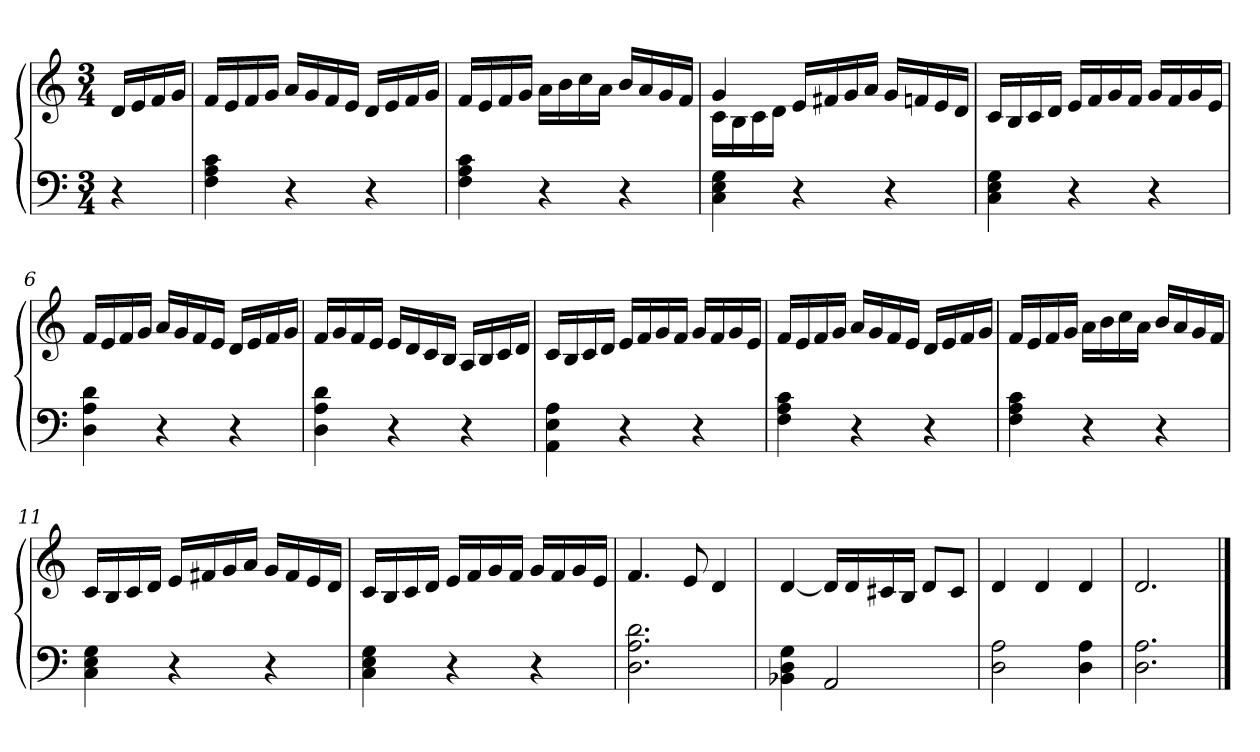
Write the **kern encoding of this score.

**kern	**kern
*part1	*part1
*staff2	*staff1
*clefF4	*clefG2
*k[]	*k[]
*M3/4	*M3/4
=1	=1
4r	16d/LL
.	16e/
.	16f/
.	16g/JJ
=2	=2
4F\ 4A\ 4c\	16f/LL
.	16e/
.	16f/
.	16g/JJ
4r	16a/LL
.	16g/
.	16f/
.	16e/JJ
4r	16d/LL
.	16e/
.	16f/
.	16g/JJ
=3	=3
4F\ 4A\ 4c\	16f/LL
.	16e/
.	16f/
.	16g/JJ
4r	16a\LL
.	16b\
.	16cc\
.	16a\JJ
4r	16b/LL
.	16a/
.	16g/
.	16f/JJ
=4	=4
*	*^
4C\ 4E\ 4G\	4g/	16c\LL
.	.	16B\
.	.	16c\
.	.	16d\JJ
4r	16e/LL	2ryy
.	16f#X/	.
.	16g/	.
.	16a/JJ	.
4r	16g/LL	.
.	16fn/	.
.	16e/	.
.	16d/JJ	.
*	*v	*v
!!LO:LB:g=z
=5	=5
4C\ 4E\ 4G\	16c/LL
.	16B/
.	16c/
.	16d/JJ
4r	16e/LL
.	16f/
.	16g/
.	16f/JJ
4r	16g/LL
.	16f/
.	16g/
.	16e/JJ
=6	=6
4D\ 4A\ 4d\	16f/LL
.	16e/
.	16f/
.	16g/JJ
4r	16a/LL
.	16g/
.	16f/
.	16e/JJ
4r	16d/LL
.	16e/
.	16f/
.	16g/JJ
=7	=7
4D\ 4A\ 4d\	16f/LL
.	16g/
.	16f/
.	16e/JJ
4r	16e/LL
.	16d/
.	16c/
.	16B/JJ
4r	16A/LL
.	16B/
.	16c/
.	16d/JJ
!!LO:LB:g=z
=8	=8
4AA\ 4E\ 4A\	16c/LL
.	16B/
.	16c/
.	16d/JJ
4r	16e/LL
.	16f/
.	16g/
.	16f/JJ
4r	16g/LL
.	16f/
.	16g/
.	16e/JJ
=9	=9
4F\ 4A\ 4c\	16f/LL
.	16e/
.	16f/
.	16g/JJ
4r	16a/LL
.	16g/
.	16f/
.	16e/JJ
4r	16d/LL
.	16e/
.	16f/
.	16g/JJ
=10	=10
4F\ 4A\ 4c\	16f/LL
.	16e/
.	16f/
.	16g/JJ
4r	16a\LL
.	16b\
.	16cc\
.	16a\JJ
4r	16b/LL
.	16a/
.	16g/
.	16f/JJ
!!LO:LB:g=z
=11	=11
4C\ 4E\ 4G\	16c/LL
.	16B/
.	16c/
.	16d/JJ
4r	16e/LL
.	16f#X/
.	16g/
.	16a/JJ
4r	16g/LL
.	16f#/
.	16e/
.	16d/JJ
=12	=12
4C\ 4E\ 4G\	16c/LL
.	16B/
.	16c/
.	16d/JJ
4r	16e/LL
.	16f/
.	16g/
.	16f/JJ
4r	16g/LL
.	16f/
.	16g/
.	16e/JJ
=13	=13
2.D\ 2.A\ 2.d\	4.f/
.	8e/
.	4d/
!!LO:LB:g=z
=14	=14
4BB-X\ 4D\ 4G\	[4d/
2AA/	16d/LL]
.	16d/
.	16c#X/
.	16B/JJ
.	8d/L
.	8c#/J
=15	=15
2D\ 2A\	4d/
.	4d/
4D\ 4A\	4d/
=16	=16
2.D\ 2.A\	2.d/
==	==
*-	*-
